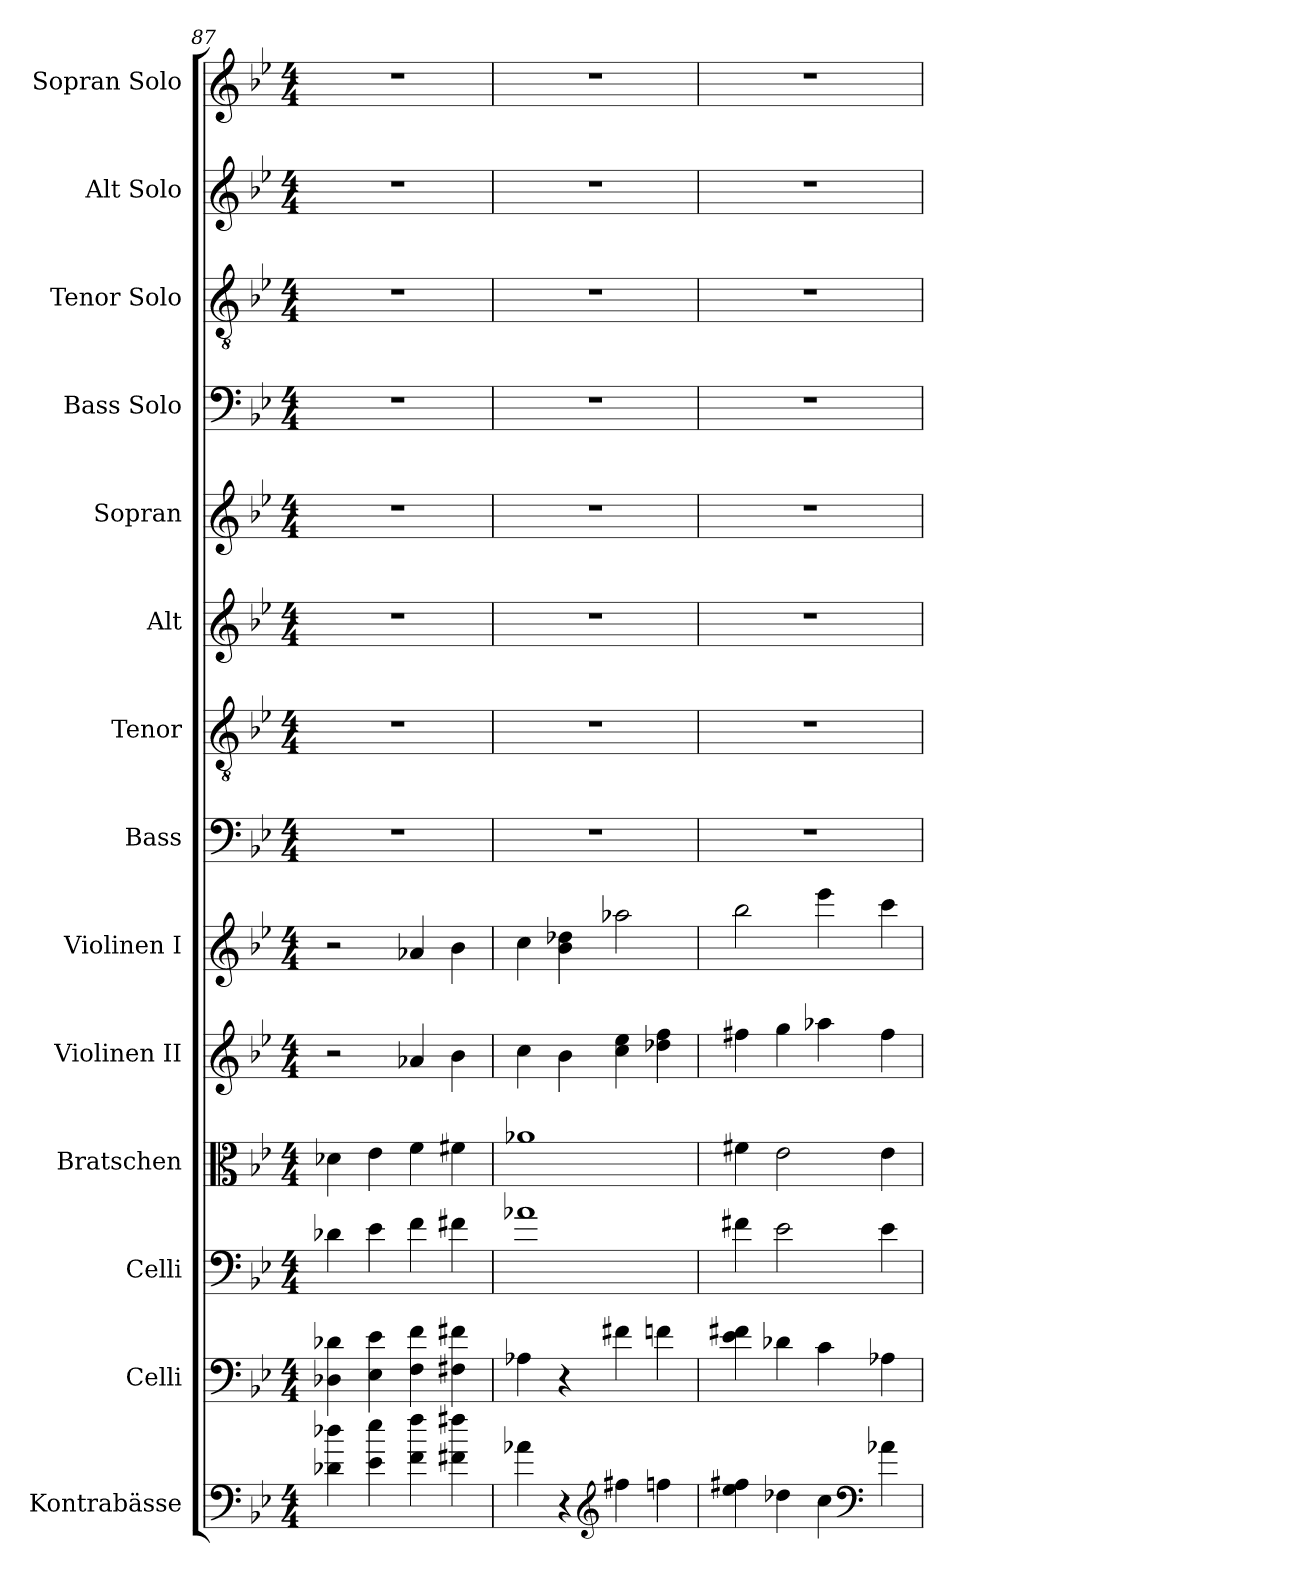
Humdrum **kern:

**kern	**kern	**kern	**kern	**kern	**kern	**kern	**kern	**kern	**kern	**kern	**kern	**kern	**kern
*part14	*part13	*part12	*part11	*part10	*part9	*part8	*part7	*part6	*part5	*part4	*part3	*part2	*part1
*staff14	*staff13	*staff12	*staff11	*staff10	*staff9	*staff8	*staff7	*staff6	*staff5	*staff4	*staff3	*staff2	*staff1
*I"Kontrabässe	*I"Celli	*I"Celli	*I"Bratschen	*I"Violinen II	*I"Violinen I	*I"Bass	*I"Tenor	*I"Alt	*I"Sopran	*I"Bass Solo	*I"Tenor Solo	*I"Alt Solo	*I"Sopran Solo
*	*I'Cl.	*	*	*	*I'Vl.	*I'B.	*I'T.	*I'A.	*I'S.	*I'B.S.	*I'T.S.	*I'A.S.	*I'S.S.
*clefF4	*clefF4	*clefF4	*clefC3	*clefG2	*clefG2	*clefF4	*clefGv2	*clefG2	*clefG2	*clefF4	*clefGv2	*clefG2	*clefG2
*ITrd7c12	*	*	*	*	*	*	*	*	*	*	*	*	*
*k[b-e-]	*k[b-e-]	*k[b-e-]	*k[b-e-]	*k[b-e-]	*k[b-e-]	*k[b-e-]	*k[b-e-]	*k[b-e-]	*k[b-e-]	*k[b-e-]	*k[b-e-]	*k[b-e-]	*k[b-e-]
*B-:	*B-:	*B-:	*B-:	*B-:	*B-:	*B-:	*B-:	*B-:	*B-:	*B-:	*B-:	*B-:	*B-:
*M4/4	*M4/4	*M4/4	*M4/4	*M4/4	*M4/4	*M4/4	*M4/4	*M4/4	*M4/4	*M4/4	*M4/4	*M4/4	*M4/4
=87	=87	=87	=87	=87	=87	=87	=87	=87	=87	=87	=87	=87	=87
4D-X\ 4d-X\	4D-X\ 4d-X\	4d-X\	4d-X\	2r	2r	1r	1r	1r	1r	1r	1r	1r	1r
4E-\ 4e-\	4E-\ 4e-\	4e-\	4e-\	.	.	.	.	.	.	.	.	.	.
4F\ 4f\	4F\ 4f\	4f\	4f\	4a-X/	4a-X/	.	.	.	.	.	.	.	.
4F#X\ 4f#X\	4F#X\ 4f#X\	4f#X\	4f#X\	4b-\	4b-\	.	.	.	.	.	.	.	.
=88	=88	=88	=88	=88	=88	=88	=88	=88	=88	=88	=88	=88	=88
4A-X\	4A-X\	1a-X	1a-X	4cc\	4cc\	1r	1r	1r	1r	1r	1r	1r	1r
4r	4r	.	.	4b-\	4b-\ 4dd-X\	.	.	.	.	.	.	.	.
*clefG2	*	*	*	*	*	*	*	*	*	*	*	*	*
4f#X\	4f#X\	.	.	4cc\ 4ee-\	2aa-X\	.	.	.	.	.	.	.	.
4fn\	4fn\	.	.	4dd-X\ 4ff\	.	.	.	.	.	.	.	.	.
=89	=89	=89	=89	=89	=89	=89	=89	=89	=89	=89	=89	=89	=89
4e-\ 4f#X\	4e-\ 4f#X\	4f#X\	4f#X\	4ff#X\	2bb-\	1r	1r	1r	1r	1r	1r	1r	1r
4d-X\	4d-X\	2e-\	2e-\	4gg\	.	.	.	.	.	.	.	.	.
4c\	4c\	.	.	4aa-X\	4eee-\	.	.	.	.	.	.	.	.
*clefF4	*	*	*	*	*	*	*	*	*	*	*	*	*
4A-X\	4A-X\	4e-\	4e-\	4ff#\	4ccc\	.	.	.	.	.	.	.	.
=	=	=	=	=	=	=	=	=	=	=	=	=	=
*-	*-	*-	*-	*-	*-	*-	*-	*-	*-	*-	*-	*-	*-
